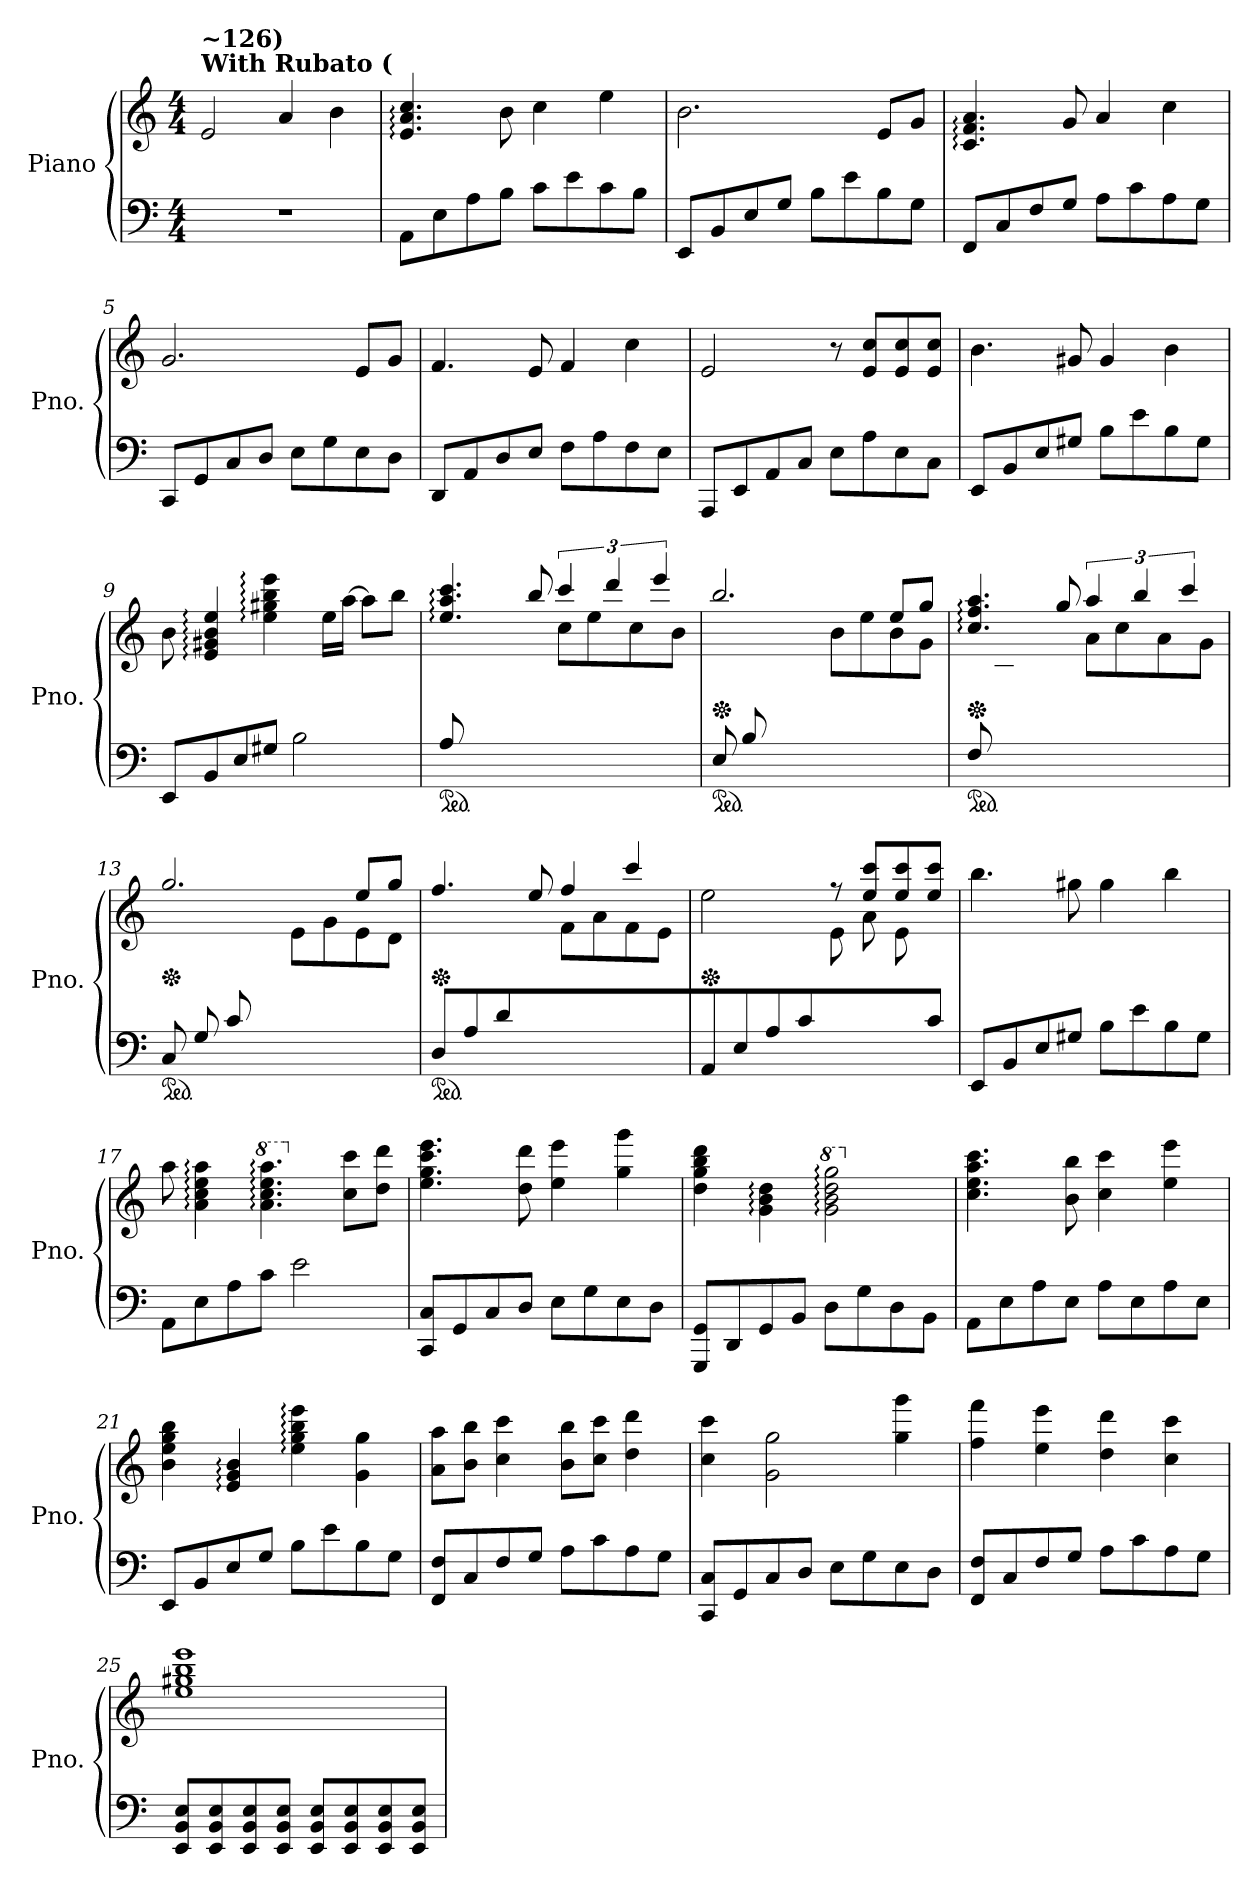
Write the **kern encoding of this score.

**kern	**kern
*part1	*part1
*staff2	*staff1
*I"Piano	*
*I'Pno.	*
*clefF4	*clefG2
*k[]	*k[]
*M4/4	*M4/4
=1	=1
!	!LO:TX:a:B:t=With Rubato (
!	!LO:TX:a:B:t=~126)
1r	2e/
.	4a/
.	4b\
=2	=2
8AA\L	4.e/: 4.a/: 4.cc/:
8E\	.
8A\	.
8B\J	8b\
8c\L	4cc\
8e\	.
8c\	4ee\
8B\J	.
=3	=3
8EE/L	2.b\
8BB/	.
8E/	.
8G/J	.
8B\L	.
8e\	.
8B\	8e/L
8G\J	8g/J
=4	=4
8FF/L	4.c/: 4.f/: 4.a/:
8C/	.
8F/	.
8G/J	8g/
8A\L	4a/
8c\	.
8A\	4cc\
8G\J	.
=5	=5
8CC/L	2.g/
8GG/	.
8C/	.
8D/J	.
8E\L	.
8G\	.
8E\	8e/L
8D\J	8g/J
!!LO:LB:g=z
=6	=6
8DD/L	4.f/
8AA/	.
8D/	.
8E/J	8e/
8F\L	4f/
8A\	.
8F\	4cc\
8E\J	.
=7	=7
8AAA/L	2e/
8EE/	.
8AA/	.
8C/J	.
8E\L	8r
8A\	8e/ 8cc/L
8E\	8e/ 8cc/
8C\J	8e/ 8cc/J
=8	=8
8EE/L	4.b\
8BB/	.
8E/	.
8G#X/J	8g#X/
8B\L	4g#/
8e\	.
8B\	4b\
8G#\J	.
=9	=9
8EE/L	8b\
8BB/	4e/: 4g#X/: 4b/: 4ee/:
8E/	.
8G#X/J	4ee\: 4gg#X\: 4bb\: 4eee\:
2B\	.
.	16ee\LL
.	[16aa\JJ
.	8aa\L]
.	8bb\J
!!LO:LB:g=z
=10	=10
*ped	*
*	*^
8A/L	4.ee/: 4.aa/: 4.ccc/:	8ryy
2..ryy	.	8e\
.	.	8a\
.	8bb/	8b\J
.	6ccc/	8cc\L
.	.	8ee\
.	6ddd/	.
.	.	8cc\
.	6eee/	.
.	.	8b\J
=11	=11	=11
*ped	*	*
*	*Xped	*
8E/L	2.bb/	4ryy
8B/	.	.
2.ryy	.	8e\
.	.	8g\J
.	.	8b\L
.	.	8ee\
.	8ee/L	8b\
.	8gg/J	8g\J
=12	=12	=12
*ped	*	*
*	*Xped	*
8F/L	4.cc/: 4.ff/: 4.aa/:	8ryy
2..ryy	.	8c\
.	.	8f\
.	8gg/	8g\J
.	6aa/	8a\L
.	.	8cc\
.	6bb/	.
.	.	8a\
.	6ccc/	.
.	.	8g\J
=13	=13	=13
*ped	*	*
*	*Xped	*
8C/L	2.gg/	4.ryy
8G/	.	.
8c/	.	.
2ryy	.	8d\J
.	.	8e\L
.	.	8g\
.	8ee/L	8e\
8ryy	8gg/J	8d\J
=14	=14	=14
*ped	*	*
*	*Xped	*
8D/L	4.ff/	4.ryy
8A/	.	.
8d/	.	.
2ryy	8ee/	8e\J
.	4ff/	8f\L
.	.	8a\
.	4ccc/	8f\
8ryy	.	8e\J
!!LO:LB:g=z	!!
=15	=15	=15
*	*Xped	*
8AA\L	2ee\	2ryy
8E\	.	.
8A\	.	.
8c\J	.	.
4.ryy	8r	8e\L
.	8ee/ 8ccc/L	8a\
.	8ee/ 8ccc/	8e\
8c/J	8ee/ 8ccc/J	8ryy
*	*v	*v
=16	=16
8EE/L	4.bb\
8BB/	.
8E/	.
8G#X/J	8gg#X\
8B\L	4gg#\
8e\	.
8B\	4bb\
8G#\J	.
=17	=17
8AA\L	8aa\
8E\	4a\: 4cc\: 4ee\: 4aa\:
8A\	.
*	*8va
8c\J	4.aa\: 4.ccc\: 4.eee\: 4.aaa\:
2e\	.
*	*X8va
.	8cc\ 8ccc\L
.	8dd\ 8ddd\J
=18	=18
8CC/ 8C/L	4.ee\ 4.gg\ 4.ccc\ 4.eee\
8GG/	.
8C/	.
8D/J	8dd\ 8ddd\
8E\L	4ee\ 4eee\
8G\	.
8E\	4gg\ 4ggg\
8D\J	.
=19	=19
8GGG/ 8GG/L	4dd\ 4gg\ 4bb\ 4ddd\
8DD/	.
8GG/	4g\: 4b\: 4dd\:
8BB/J	.
*	*8va
8D\L	2gg\: 2bb\: 2ddd\: 2ggg\:
8G\	.
8D\	.
8BB\J	.
!!LO:LB:g=z
=20	=20
*	*X8va
8AA\L	4.cc\ 4.ee\ 4.aa\ 4.ccc\
8E\	.
8A\	.
8E\J	8b\ 8bb\
8A\L	4cc\ 4ccc\
8E\	.
8A\	4ee\ 4eee\
8E\J	.
=21	=21
8EE/L	4b\ 4ee\ 4gg\ 4bb\
8BB/	.
8E/	4e/: 4g/: 4b/:
8G/J	.
8B\L	4ee\: 4gg\: 4bb\: 4eee\:
8e\	.
8B\	4g\ 4gg\
8G\J	.
=22	=22
8FF/ 8F/L	8a\ 8aa\L
8C/	8b\ 8bb\J
8F/	4cc\ 4ccc\
8G/J	.
8A\L	8b\ 8bb\L
8c\	8cc\ 8ccc\J
8A\	4dd\ 4ddd\
8G\J	.
=23	=23
8CC/ 8C/L	4cc\ 4ccc\
8GG/	.
8C/	2g\ 2gg\
8D/J	.
8E\L	.
8G\	.
8E\	4gg\ 4ggg\
8D\J	.
=24	=24
8FF/ 8F/L	4ff\ 4fff\
8C/	.
8F/	4ee\ 4eee\
8G/J	.
8A\L	4dd\ 4ddd\
8c\	.
8A\	4cc\ 4ccc\
8G\J	.
!!LO:PB:g=z
=25	=25
8EE/ 8BB/ 8E/L	1ee 1gg#X 1bb 1eee
8EE/ 8BB/ 8E/	.
8EE/ 8BB/ 8E/	.
8EE/ 8BB/ 8E/J	.
8EE/ 8BB/ 8E/L	.
8EE/ 8BB/ 8E/	.
8EE/ 8BB/ 8E/	.
8EE/ 8BB/ 8E/J	.
=	=
*-	*-
